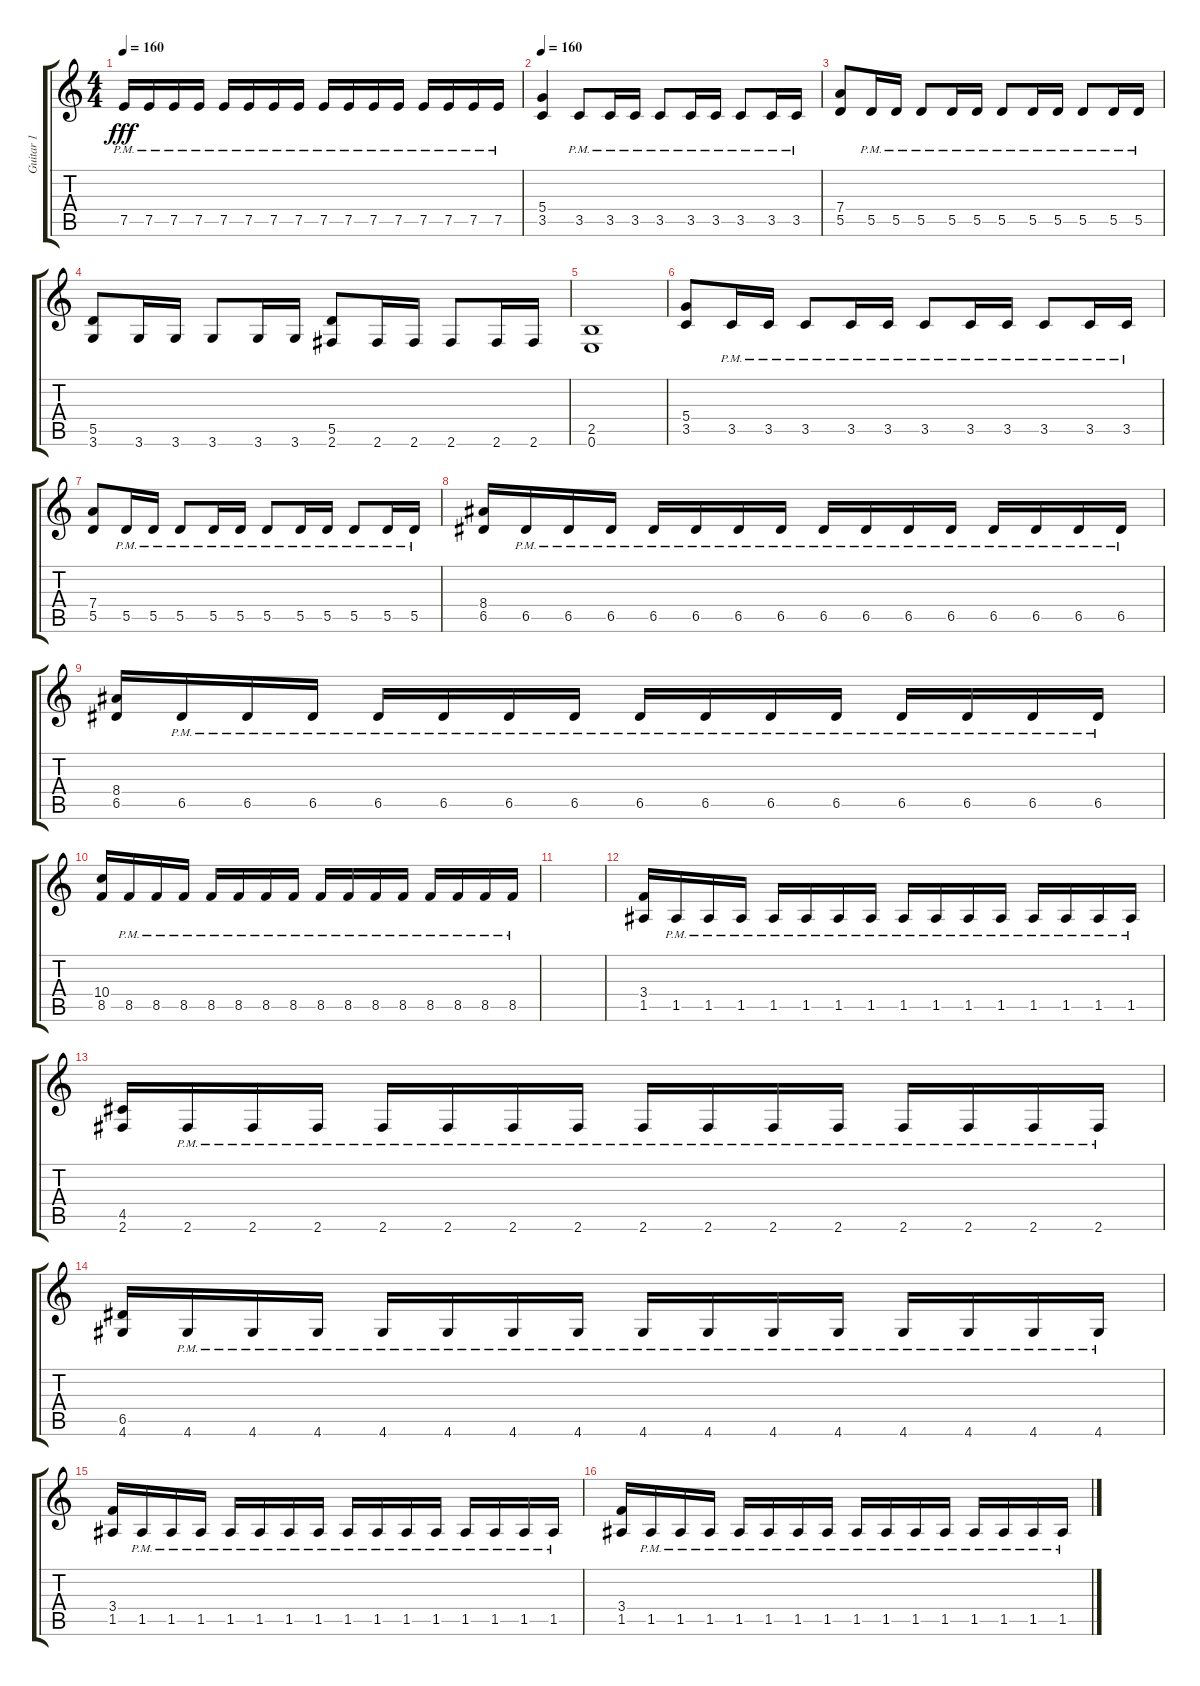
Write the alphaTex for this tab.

\track ("Guitar 1" "Guitar 1") {instrument distortionguitar}
\staff {score tabs}
\tuning (E4 B3 G3 D3 A2 E2) {hide}
\ts (4 4)
\tempo 160
\clef g2
\ks c
7.5{pm}.16{dy fff} 7.5{pm}.16 7.5{pm}.16 7.5{pm}.16 7.5{pm}.16 7.5{pm}.16 7.5{pm}.16 7.5{pm}.16 7.5{pm}.16 7.5{pm}.16 7.5{pm}.16 7.5{pm}.16 7.5{pm}.16 7.5{pm}.16 7.5{pm}.16 7.5{pm}.16 |
\tempo 160
(5.4 3.5).4 3.5{pm}.8 3.5{pm}.16 3.5{pm}.16 3.5{pm}.8 3.5{pm}.16 3.5{pm}.16 3.5{pm}.8 3.5{pm}.16 3.5{pm}.16 |
(7.4 5.5).8 5.5{pm}.16 5.5{pm}.16 5.5{pm}.8 5.5{pm}.16 5.5{pm}.16 5.5{pm}.8 5.5{pm}.16 5.5{pm}.16 5.5{pm}.8 5.5{pm}.16 5.5{pm}.16 |
(5.5 3.6).8 3.6.16 3.6.16 3.6.8 3.6.16 3.6.16 (5.5 2.6).8 2.6.16 2.6.16 2.6.8 2.6.16 2.6.16 |
(2.5 0.6).1 |
(5.4 3.5).8 3.5{pm}.16 3.5{pm}.16 3.5{pm}.8 3.5{pm}.16 3.5{pm}.16 3.5{pm}.8 3.5{pm}.16 3.5{pm}.16 3.5{pm}.8 3.5{pm}.16 3.5{pm}.16 |
(7.4 5.5).8 5.5{pm}.16 5.5{pm}.16 5.5{pm}.8 5.5{pm}.16 5.5{pm}.16 5.5{pm}.8 5.5{pm}.16 5.5{pm}.16 5.5{pm}.8 5.5{pm}.16 5.5{pm}.16 |
(8.4 6.5).16 6.5{pm}.16 6.5{pm}.16 6.5{pm}.16 6.5{pm}.16 6.5{pm}.16 6.5{pm}.16 6.5{pm}.16 6.5{pm}.16 6.5{pm}.16 6.5{pm}.16 6.5{pm}.16 6.5{pm}.16 6.5{pm}.16 6.5{pm}.16 6.5{pm}.16 |
(8.4 6.5).16 6.5{pm}.16 6.5{pm}.16 6.5{pm}.16 6.5{pm}.16 6.5{pm}.16 6.5{pm}.16 6.5{pm}.16 6.5{pm}.16 6.5{pm}.16 6.5{pm}.16 6.5{pm}.16 6.5{pm}.16 6.5{pm}.16 6.5{pm}.16 6.5{pm}.16 |
(10.4 8.5).16 8.5{pm}.16 8.5{pm}.16 8.5{pm}.16 8.5{pm}.16 8.5{pm}.16 8.5{pm}.16 8.5{pm}.16 8.5{pm}.16 8.5{pm}.16 8.5{pm}.16 8.5{pm}.16 8.5{pm}.16 8.5{pm}.16 8.5{pm}.16 8.5{pm}.16 |
|
(3.4 1.5).16 1.5{pm}.16 1.5{pm}.16 1.5{pm}.16 1.5{pm}.16 1.5{pm}.16 1.5{pm}.16 1.5{pm}.16 1.5{pm}.16 1.5{pm}.16 1.5{pm}.16 1.5{pm}.16 1.5{pm}.16 1.5{pm}.16 1.5{pm}.16 1.5{pm}.16 |
(4.5 2.6).16 2.6{pm}.16 2.6{pm}.16 2.6{pm}.16 2.6{pm}.16 2.6{pm}.16 2.6{pm}.16 2.6{pm}.16 2.6{pm}.16 2.6{pm}.16 2.6{pm}.16 2.6{pm}.16 2.6{pm}.16 2.6{pm}.16 2.6{pm}.16 2.6{pm}.16 |
(6.5 4.6).16 4.6{pm}.16 4.6{pm}.16 4.6{pm}.16 4.6{pm}.16 4.6{pm}.16 4.6{pm}.16 4.6{pm}.16 4.6{pm}.16 4.6{pm}.16 4.6{pm}.16 4.6{pm}.16 4.6{pm}.16 4.6{pm}.16 4.6{pm}.16 4.6{pm}.16 |
(3.4 1.5).16 1.5{pm}.16 1.5{pm}.16 1.5{pm}.16 1.5{pm}.16 1.5{pm}.16 1.5{pm}.16 1.5{pm}.16 1.5{pm}.16 1.5{pm}.16 1.5{pm}.16 1.5{pm}.16 1.5{pm}.16 1.5{pm}.16 1.5{pm}.16 1.5{pm}.16 |
(3.4 1.5).16 1.5{pm}.16 1.5{pm}.16 1.5{pm}.16 1.5{pm}.16 1.5{pm}.16 1.5{pm}.16 1.5{pm}.16 1.5{pm}.16 1.5{pm}.16 1.5{pm}.16 1.5{pm}.16 1.5{pm}.16 1.5{pm}.16 1.5{pm}.16 1.5{pm}.16
